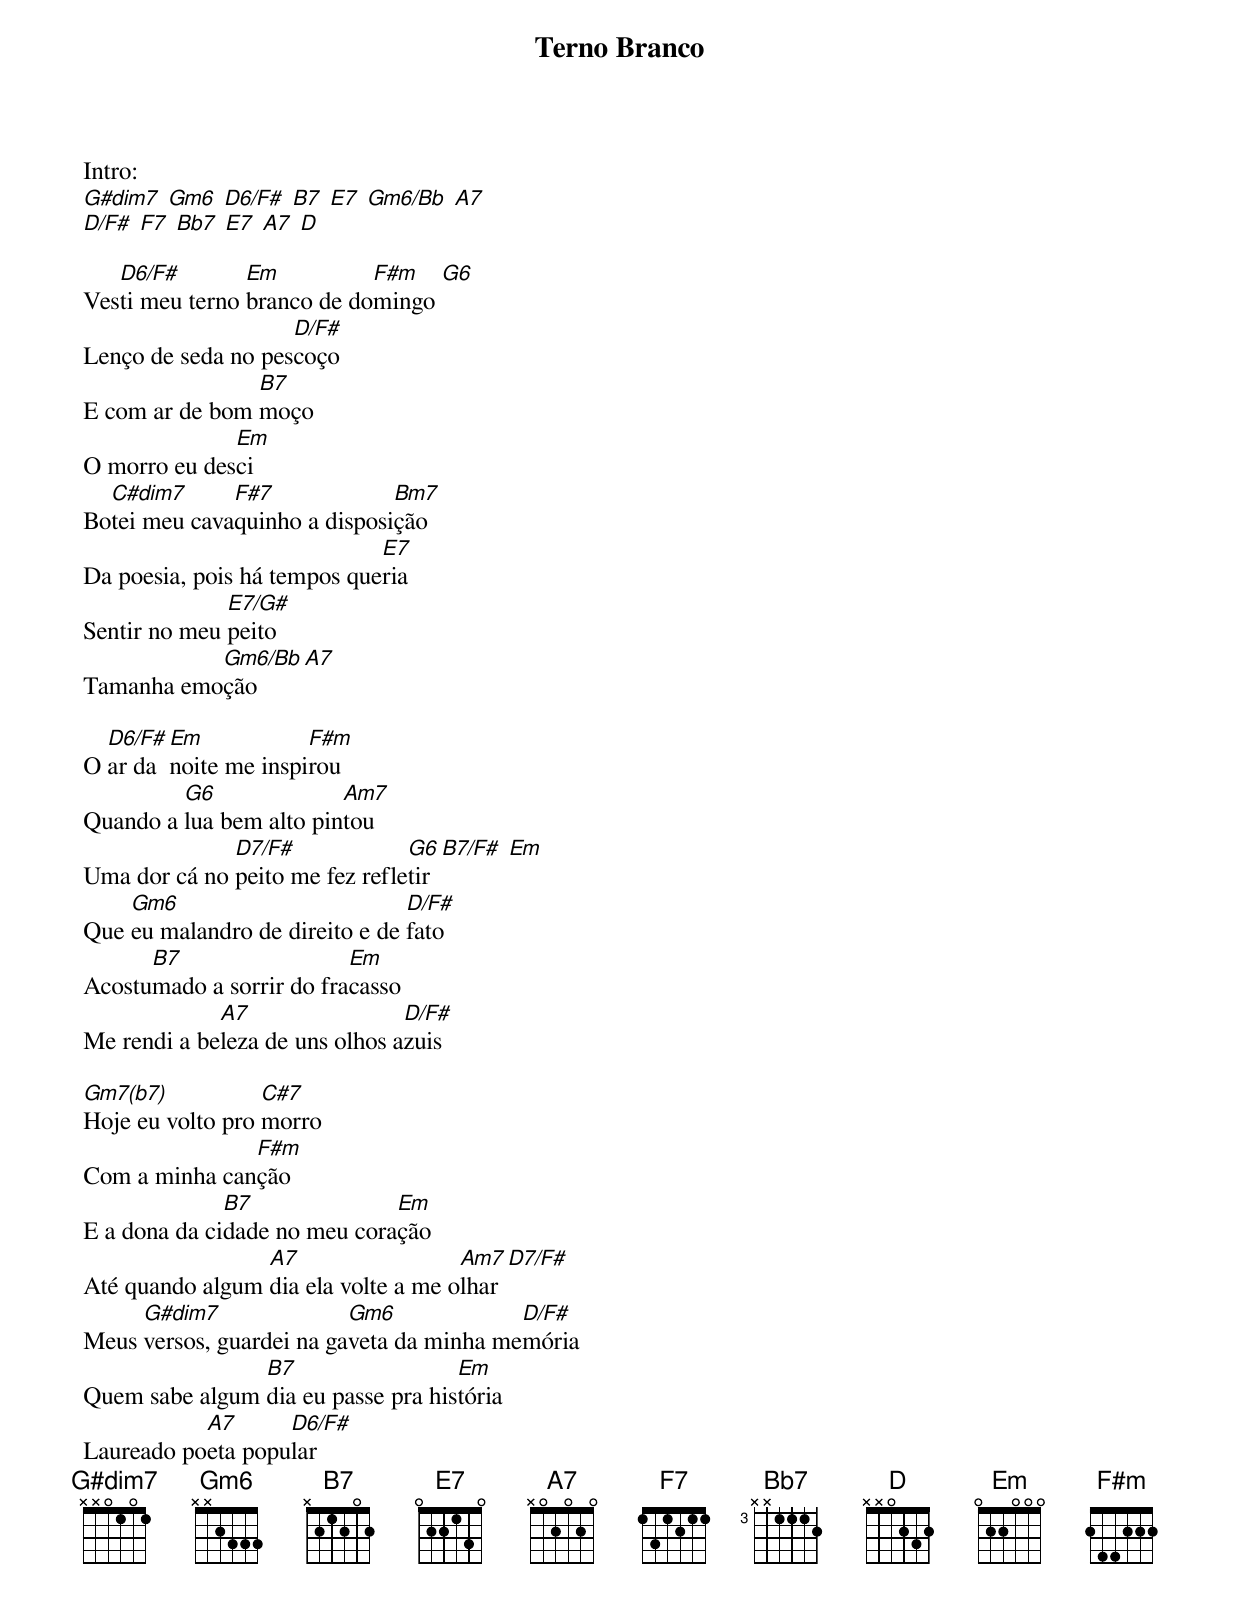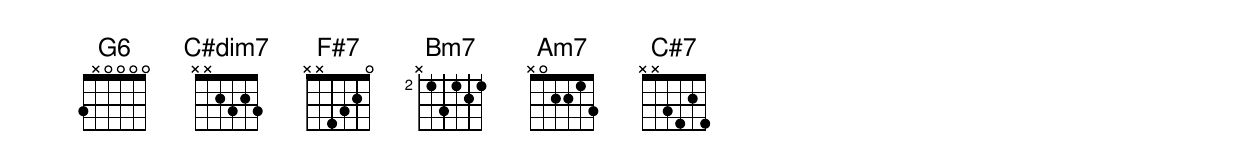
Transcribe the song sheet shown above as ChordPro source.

{title: Terno Branco}
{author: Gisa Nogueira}
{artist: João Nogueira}
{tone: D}

Intro:
[G#m7(b5)] [Gm6] [D6/F#] [B7] [E7] [Gm6/Bb] [A7]
[D/F#] [F7] [Bb7] [E7] [A7] [D]

Ves[D6/F#]ti meu terno [Em]branco de do[F#m]mingo [G6]
Lenço de seda no pes[D/F#]coço
E com ar de bom [B7]moço
O morro eu des[Em]ci
Bo[C#m7(b5)]tei meu cava[F#7]quinho a disposi[Bm7]ção
Da poesia, pois há tempos que[E7]ria
Sentir no meu [E7/G#]peito
Tamanha emo[Gm6/Bb]ção [A7]

O [D6/F#]ar da [Em]noite me inspi[F#m]rou
Quando a [G6]lua bem alto pin[Am7]tou
Uma dor cá no [D7/F#]peito me fez refle[G6]tir [B7/F#] [Em]
Que [Gm6]eu malandro de direito e de [D/F#]fato
Acostu[B7]mado a sorrir do fra[Em]casso
Me rendi a be[A7]leza de uns olhos a[D/F#]zuis

[Gm7(b7)]Hoje eu volto pro [C#7]morro
Com a minha can[F#m]ção
E a dona da ci[B7]dade no meu cora[Em]ção
Até quando algum [A7]dia ela volte a me o[Am7]lhar [D7/F#]
Meus [G#m7(b5)]versos, guardei na ga[Gm6]veta da minha me[D/F#]mória
Quem sabe algum [B7]dia eu passe pra his[Em]tória
Laureado po[A7]eta popu[D6/F#]lar
